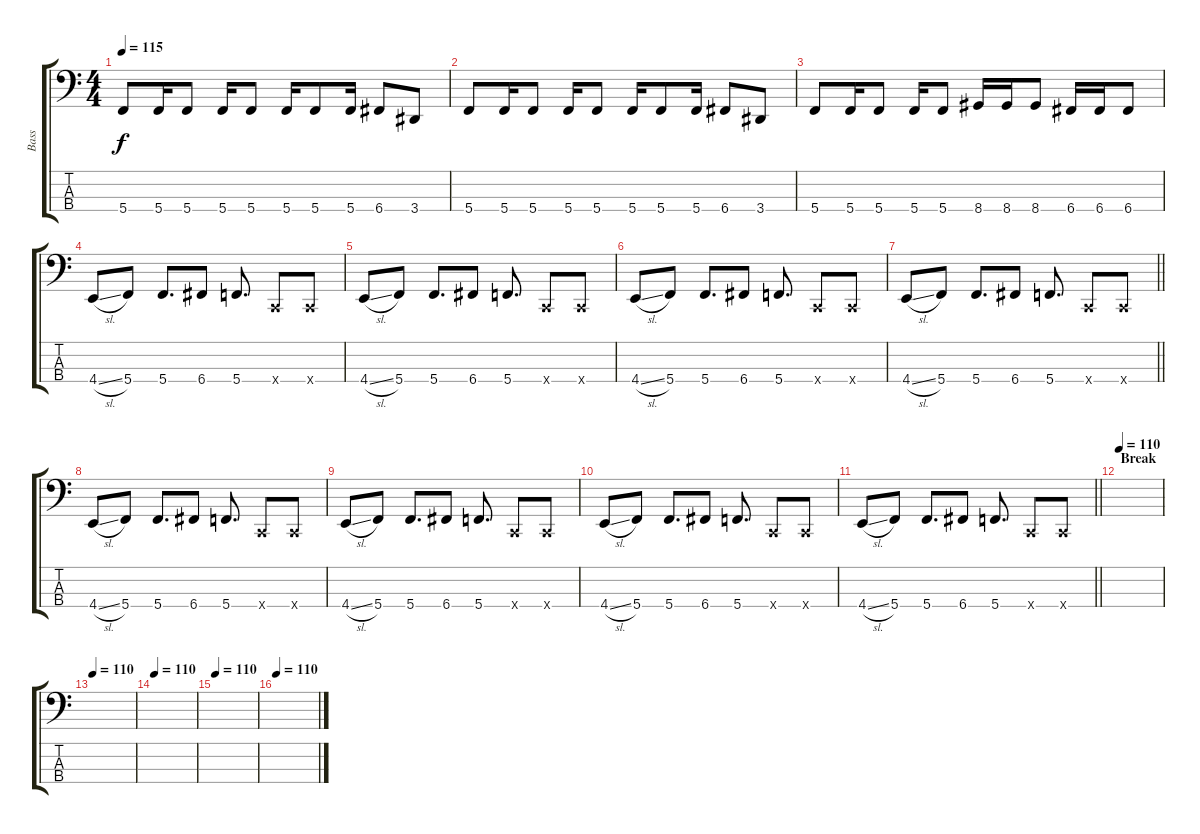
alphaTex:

\track ("Bass" "Bass") {instrument electricbassfinger}
\staff {score tabs}
\tuning (F2 C2 G1 C1) {hide}
\ts (4 4)
\tempo 115
\clef f4
\ks c
5.4.8{dy f} 5.4.16 5.4.8 5.4.16 5.4.8 5.4.16 5.4.8 5.4.16 6.4.8 3.4.8 |
5.4.8 5.4.16 5.4.8 5.4.16 5.4.8 5.4.16 5.4.8 5.4.16 6.4.8 3.4.8 |
5.4.8 5.4.16 5.4.8 5.4.16 5.4.8 8.4.16 8.4.16 8.4.8 6.4.16 6.4.16 6.4.8 |
4.4{sl}.8 5.4.8 5.4.8{d} 6.4.8 5.4.8{d} 0.4{x}.8 0.4{x}.8 |
4.4{sl}.8 5.4.8 5.4.8{d} 6.4.8 5.4.8{d} 0.4{x}.8 0.4{x}.8 |
4.4{sl}.8 5.4.8 5.4.8{d} 6.4.8 5.4.8{d} 0.4{x}.8 0.4{x}.8 |
\barLineRight lightlight
4.4{sl}.8 5.4.8 5.4.8{d} 6.4.8 5.4.8{d} 0.4{x}.8 0.4{x}.8 |
4.4{sl}.8 5.4.8 5.4.8{d} 6.4.8 5.4.8{d} 0.4{x}.8 0.4{x}.8 |
4.4{sl}.8 5.4.8 5.4.8{d} 6.4.8 5.4.8{d} 0.4{x}.8 0.4{x}.8 |
4.4{sl}.8 5.4.8 5.4.8{d} 6.4.8 5.4.8{d} 0.4{x}.8 0.4{x}.8 |
\barLineRight lightlight
4.4{sl}.8 5.4.8 5.4.8{d} 6.4.8 5.4.8{d} 0.4{x}.8 0.4{x}.8 |
\section ("" "Break")
\tempo 110
|
\tempo 110
|
\tempo 110
|
\tempo 110
|
\tempo 110
